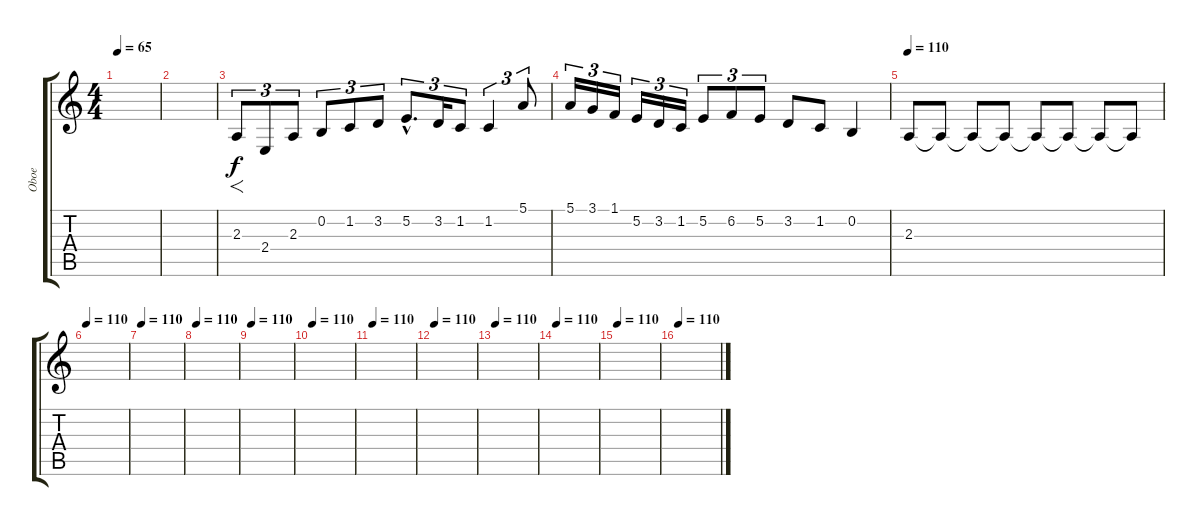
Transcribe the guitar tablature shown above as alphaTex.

\track ("Oboe" "Oboe") {instrument oboe}
\staff {score tabs}
\tuning (E4 B3 G3 D3 A2 E2) {hide}
\ts (4 4)
\tempo 65
\clef g2
\ks c
|
|
2.3.8{f tu (3 2)} 2.4.8{tu (3 2)} 2.3.8{tu (3 2)} 0.2.8{tu (3 2)} 1.2.8{tu (3 2)} 3.2.8{tu (3 2)} 5.2{hac}.8{d tu (3 2)} 3.2.16{tu (3 2)} 1.2.8{tu (3 2)} 1.2.4{tu (3 2)} 5.1.8{tu (3 2)} |
5.1.16{tu (3 2)} 3.1.16{tu (3 2)} 1.1.16{tu (3 2)} 5.2.16{tu (3 2)} 3.2.16{tu (3 2)} 1.2.16{tu (3 2)} 5.2.8{tu (3 2)} 6.2.8{tu (3 2)} 5.2.8{tu (3 2)} 3.2.8 1.2.8 0.2.4 |
\tempo 110
2.3.8{dy f} 2.3{t}.8{volume 10} 2.3{t}.8{volume 9} 2.3{t}.8{volume 8} 2.3{t}.8{volume 7} 2.3{t}.8{volume 6} 2.3{t}.8{volume 5} 2.3{t}.8{volume 4} |
\tempo 110
|
\tempo 110
|
\tempo 110
|
\tempo 110
|
\tempo 110
|
\tempo 110
|
\tempo 110
|
\tempo 110
|
\tempo 110
|
\tempo 110
|
\tempo 110
